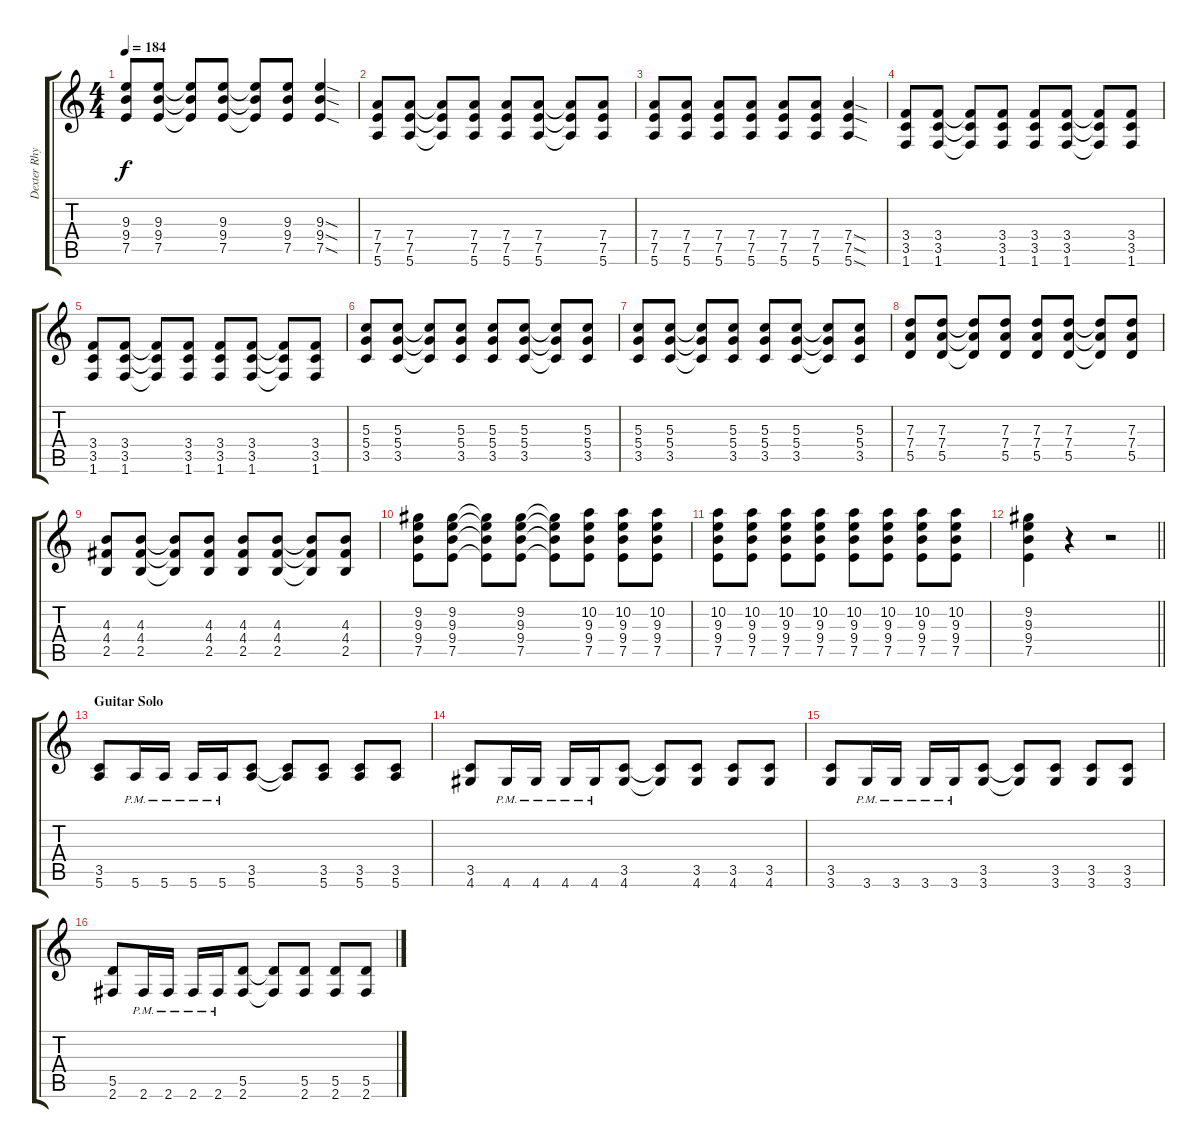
\track ("Dexter Rhythm Guitar" "Dexter Rhy") {instrument distortionguitar}
\staff {score tabs}
\tuning (E4 B3 G3 D3 A2 E2) {hide}
\ts (4 4)
\tempo 184
\clef g2
\ks c
(9.3 9.4 7.5).8{dy f} (9.3 9.4 7.5).8 (9.3{t} 9.4{t} 7.5{t}).8 (9.3 9.4 7.5).8 (9.3{t} 9.4{t} 7.5{t}).8 (9.3 9.4 7.5).8 (9.3{sod} 9.4{sod} 7.5{sod}).4 |
(7.4 7.5 5.6).8 (7.4 7.5 5.6).8 (7.4{t} 7.5{t} 5.6{t}).8 (7.4 7.5 5.6).8 (7.4 7.5 5.6).8 (7.4 7.5 5.6).8 (7.4{t} 7.5{t} 5.6{t}).8 (7.4 7.5 5.6).8 |
(7.4 7.5 5.6).8 (7.4 7.5 5.6).8 (7.4 7.5 5.6).8 (7.4 7.5 5.6).8 (7.4 7.5 5.6).8 (7.4 7.5 5.6).8 (7.4{sod} 7.5{sod} 5.6{sod}).4 |
(3.4 3.5 1.6).8 (3.4 3.5 1.6).8 (3.4{t} 3.5{t} 1.6{t}).8 (3.4 3.5 1.6).8 (3.4 3.5 1.6).8 (3.4 3.5 1.6).8 (3.4{t} 3.5{t} 1.6{t}).8 (3.4 3.5 1.6).8 |
(3.4 3.5 1.6).8 (3.4 3.5 1.6).8 (3.4{t} 3.5{t} 1.6{t}).8 (3.4 3.5 1.6).8 (3.4 3.5 1.6).8 (3.4 3.5 1.6).8 (3.4{t} 3.5{t} 1.6{t}).8 (3.4 3.5 1.6).8 |
(5.3 5.4 3.5).8 (5.3 5.4 3.5).8 (5.3{t} 5.4{t} 3.5{t}).8 (5.3 5.4 3.5).8 (5.3 5.4 3.5).8 (5.3 5.4 3.5).8 (5.3{t} 5.4{t} 3.5{t}).8 (5.3 5.4 3.5).8 |
(5.3 5.4 3.5).8 (5.3 5.4 3.5).8 (5.3{t} 5.4{t} 3.5{t}).8 (5.3 5.4 3.5).8 (5.3 5.4 3.5).8 (5.3 5.4 3.5).8 (5.3{t} 5.4{t} 3.5{t}).8 (5.3 5.4 3.5).8 |
(7.3 7.4 5.5).8 (7.3 7.4 5.5).8 (7.3{t} 7.4{t} 5.5{t}).8 (7.3 7.4 5.5).8 (7.3 7.4 5.5).8 (7.3 7.4 5.5).8 (7.3{t} 7.4{t} 5.5{t}).8 (7.3 7.4 5.5).8 |
(4.3 4.4 2.5).8 (4.3 4.4 2.5).8 (4.3{t} 4.4{t} 2.5{t}).8 (4.3 4.4 2.5).8 (4.3 4.4 2.5).8 (4.3 4.4 2.5).8 (4.3{t} 4.4{t} 2.5{t}).8 (4.3 4.4 2.5).8 |
(9.2 9.3 9.4 7.5).8 (9.2 9.3 9.4 7.5).8 (9.2{t} 9.3{t} 9.4{t} 7.5{t}).8 (9.2 9.3 9.4 7.5).8 (9.2{t} 9.3{t} 9.4{t} 7.5{t}).8 (10.2 9.3 9.4 7.5).8 (10.2 9.3 9.4 7.5).8 (10.2 9.3 9.4 7.5).8 |
(10.2 9.3 9.4 7.5).8 (10.2 9.3 9.4 7.5).8 (10.2 9.3 9.4 7.5).8 (10.2 9.3 9.4 7.5).8 (10.2 9.3 9.4 7.5).8 (10.2 9.3 9.4 7.5).8 (10.2 9.3 9.4 7.5).8 (10.2 9.3 9.4 7.5).8 |
\barLineRight lightlight
(9.2 9.3 9.4 7.5).4 r.4 r.2 |
\section ("" "Guitar Solo")
(3.5 5.6).8 5.6{pm}.16 5.6{pm}.16 5.6{pm}.16 5.6{pm}.16 (3.5 5.6).8 (3.5{t} 5.6{t}).8 (3.5 5.6).8 (3.5 5.6).8 (3.5 5.6).8 |
(3.5 4.6).8 4.6{pm}.16 4.6{pm}.16 4.6{pm}.16 4.6{pm}.16 (3.5 4.6).8 (3.5{t} 4.6{t}).8 (3.5 4.6).8 (3.5 4.6).8 (3.5 4.6).8 |
(3.5 3.6).8 3.6{pm}.16 3.6{pm}.16 3.6{pm}.16 3.6{pm}.16 (3.5 3.6).8 (3.5{t} 3.6{t}).8 (3.5 3.6).8 (3.5 3.6).8 (3.5 3.6).8 |
(5.5 2.6).8 2.6{pm}.16 2.6{pm}.16 2.6{pm}.16 2.6{pm}.16 (5.5 2.6).8 (5.5{t} 2.6{t}).8 (5.5 2.6).8 (5.5 2.6).8 (5.5 2.6).8
